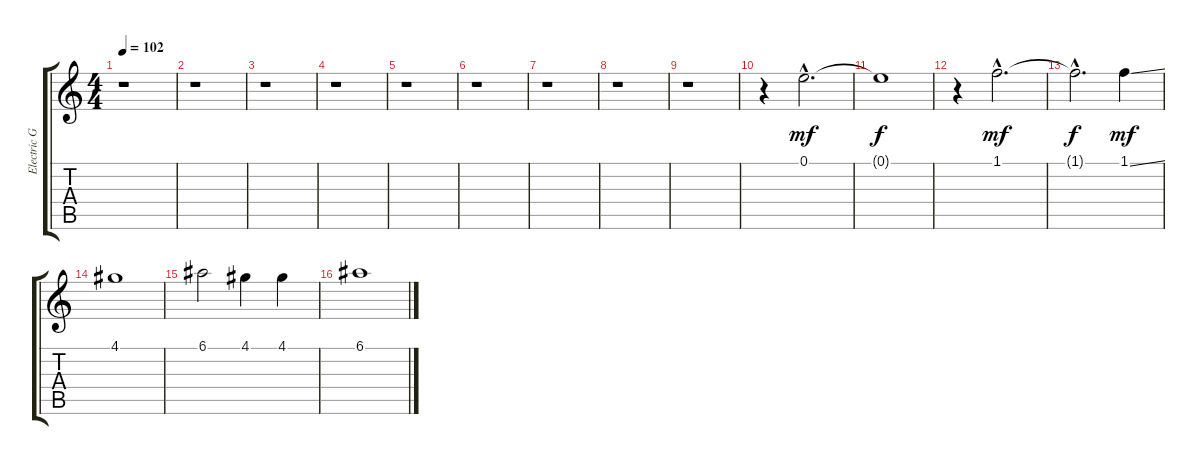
\track ("Electric Guitar 3" "Electric G") {instrument overdrivenguitar}
\staff {score tabs}
\tuning (E4 B3 G3 D3 A2 E2) {hide}
\ts (4 4)
\tempo 102
\clef g2
\ks c
r.1{dy f} |
r.1 |
r.1 |
r.1 |
r.1 |
r.1 |
r.1 |
r.1 |
r.1 |
r.4 0.1{hac}.2{d dy mf} |
0.1{t}.1{dy f} |
r.4 1.1{hac}.2{d dy mf} |
1.1{hac t}.2{d dy f} 1.1{ss}.4{dy mf} |
4.1.1 |
6.1.2 4.1.4 4.1.4 |
6.1.1
